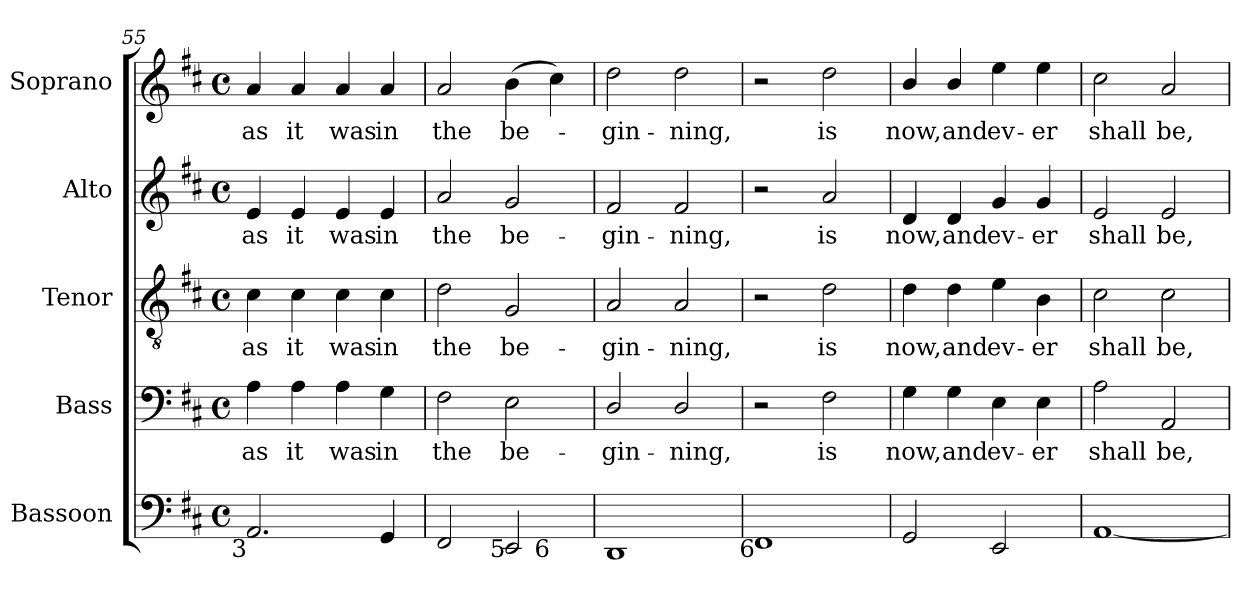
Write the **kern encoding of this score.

**kern	**kern	**text	**kern	**text	**kern	**text	**kern	**text
*part5	*part4	*part4	*part3	*part3	*part2	*part2	*part1	*part1
*staff5	*staff4	*staff4	*staff3	*staff3	*staff2	*staff2	*staff1	*staff1
*I"Bassoon	*I"Bass	*	*I"Tenor	*	*I"Alto	*	*I"Soprano	*
*I'Bsn.	*I'B.	*	*I'T.	*	*I'A.	*	*I'S.	*
!!LO:LB:g=z
*clefF4	*clefF4	*	*clefGv2	*	*clefG2	*	*clefG2	*
*	*	*	*ITrd7c12	*	*	*	*	*
*k[f#c#]	*k[f#c#]	*	*k[f#c#]	*	*k[f#c#]	*	*k[f#c#]	*
*D:	*D:	*	*D:	*	*D:	*	*D:	*
*M4/4	*M4/4	*	*M4/4	*	*M4/4	*	*M4/4	*
*met(c)	*met(c)	*	*met(c)	*	*met(c)	*	*met(c)	*
=55	=55	=55	=55	=55	=55	=55	=55	=55
!	!	!LO:LY:b:color=#000000	!	!	!	!	!	!
!	!	!	!	!LO:LY:b:color=#000000	!	!	!	!
!	!	!	!	!	!	!LO:LY:b:color=#000000	!	!
!LO:TX:b:rj:t=3	!	!	!	!	!	!	!	!
!	!	!	!	!	!	!	!	!LO:LY:b:color=#000000
2.AAi/	4Ai\	as	4C#i\	as	4ei/	as	4ai/	as
!	!	!LO:LY:b:color=#000000	!	!	!	!	!	!
!	!	!	!	!LO:LY:b:color=#000000	!	!	!	!
!	!	!	!	!	!	!LO:LY:b:color=#000000	!	!
!	!	!	!	!	!	!	!	!LO:LY:b:color=#000000
.	4Ai\	it	4C#i\	it	4ei/	it	4ai/	it
!	!	!LO:LY:b:color=#000000	!	!	!	!	!	!
!	!	!	!	!LO:LY:b:color=#000000	!	!	!	!
!	!	!	!	!	!	!LO:LY:b:color=#000000	!	!
!	!	!	!	!	!	!	!	!LO:LY:b:color=#000000
.	4Ai\	was	4C#i\	was	4ei/	was	4ai/	was
!	!	!LO:LY:b:color=#000000	!	!	!	!	!	!
!	!	!	!	!LO:LY:b:color=#000000	!	!	!	!
!	!	!	!	!	!	!LO:LY:b:color=#000000	!	!
!	!	!	!	!	!	!	!	!LO:LY:b:color=#000000
4GGi/	4Gi\	in	4C#i\	in	4ei/	in	4ai/	in
=56	=56	=56	=56	=56	=56	=56	=56	=56
!	!	!LO:LY:b:color=#000000	!	!	!	!	!	!
!	!	!	!	!LO:LY:b:color=#000000	!	!	!	!
!	!	!	!	!	!	!LO:LY:b:color=#000000	!	!
!LO:TX:b:rj:t=6	!	!	!	!	!	!	!	!
!	!	!	!	!	!	!	!	!LO:LY:b:color=#000000
*^	*	*	*	*	*	*	*	*
2FF#i/	2.ryy	2F#i\	the	2Di\	the	2ai/	the	2ai/	the
!	!	!	!LO:LY:b:color=#000000	!	!	!	!	!	!
!	!	!	!	!	!LO:LY:b:color=#000000	!	!	!	!
!	!	!	!	!	!	!	!LO:LY:b:color=#000000	!	!
!LO:TX:b:rj:t=5	!	!	!	!	!	!	!	!	!
!	!	!	!	!	!	!	!	!	!LO:LY:b:color=#000000
2EEi/	.	2Ei\	be-	2GGi/	be-	2gi/	be-	(4bi\	be-
!	!LO:TX:b:rj:t=6	!	!	!	!	!	!	!	!
.	4ryy	.	.	.	.	.	.	4cc#i\)	.
*v	*v	*	*	*	*	*	*	*	*
=57	=57	=57	=57	=57	=57	=57	=57	=57
*^	*	*	*	*	*	*	*	*
!	!	!	!LO:LY:b:color=#000000	!	!	!	!	!	!
*v	*v	*	*	*	*	*	*	*	*
*^	*	*	*	*	*	*	*	*
!	!	!	!	!	!LO:LY:b:color=#000000	!	!	!	!
*v	*v	*	*	*	*	*	*	*	*
*^	*	*	*	*	*	*	*	*
!	!	!	!	!	!	!	!LO:LY:b:color=#000000	!	!
*v	*v	*	*	*	*	*	*	*	*
*^	*	*	*	*	*	*	*	*
!	!	!	!	!	!	!	!	!	!LO:LY:b:color=#000000
*v	*v	*	*	*	*	*	*	*	*
1DDi	2Di/	-gin-	2AAi/	-gin-	2f#i/	-gin-	2ddi\	-gin-
!	!	!LO:LY:b:color=#000000	!	!	!	!	!	!
!	!	!	!	!LO:LY:b:color=#000000	!	!	!	!
!	!	!	!	!	!	!LO:LY:b:color=#000000	!	!
!	!	!	!	!	!	!	!	!LO:LY:b:color=#000000
.	2Di/	-ning,	2AAi/	-ning,	2f#i/	-ning,	2ddi\	-ning,
=58	=58	=58	=58	=58	=58	=58	=58	=58
!LO:TX:b:rj:t=6	!	!	!	!	!	!	!	!
1FF#i	2r	.	2r	.	2r	.	2r	.
!	!	!LO:LY:b:color=#000000	!	!	!	!	!	!
!	!	!	!	!LO:LY:b:color=#000000	!	!	!	!
!	!	!	!	!	!	!LO:LY:b:color=#000000	!	!
!	!	!	!	!	!	!	!	!LO:LY:b:color=#000000
.	2F#i\	is	2Di\	is	2ai/	is	2ddi\	is
=59	=59	=59	=59	=59	=59	=59	=59	=59
!	!	!LO:LY:b:color=#000000	!	!	!	!	!	!
!	!	!	!	!LO:LY:b:color=#000000	!	!	!	!
!	!	!	!	!	!	!LO:LY:b:color=#000000	!	!
!	!	!	!	!	!	!	!	!LO:LY:b:color=#000000
2GGi/	4Gi\	now,	4Di\	now,	4di/	now,	4bi/	now,
!	!	!LO:LY:b:color=#000000	!	!	!	!	!	!
!	!	!	!	!LO:LY:b:color=#000000	!	!	!	!
!	!	!	!	!	!	!LO:LY:b:color=#000000	!	!
!	!	!	!	!	!	!	!	!LO:LY:b:color=#000000
.	4Gi\	and	4Di\	and	4di/	and	4bi/	and
!	!	!LO:LY:b:color=#000000	!	!	!	!	!	!
!	!	!	!	!LO:LY:b:color=#000000	!	!	!	!
!	!	!	!	!	!	!LO:LY:b:color=#000000	!	!
!	!	!	!	!	!	!	!	!LO:LY:b:color=#000000
2EEi/	4Ei\	ev-	4Ei\	ev-	4gi/	ev-	4eei\	ev-
!	!	!LO:LY:b:color=#000000	!	!	!	!	!	!
!	!	!	!	!LO:LY:b:color=#000000	!	!	!	!
!	!	!	!	!	!	!LO:LY:b:color=#000000	!	!
!	!	!	!	!	!	!	!	!LO:LY:b:color=#000000
.	4Ei\	-er	4BBi\	-er	4gi/	-er	4eei\	-er
=60	=60	=60	=60	=60	=60	=60	=60	=60
!	!	!LO:LY:b:color=#000000	!	!	!	!	!	!
!	!	!	!	!LO:LY:b:color=#000000	!	!	!	!
!	!	!	!	!	!	!LO:LY:b:color=#000000	!	!
!	!	!	!	!	!	!	!	!LO:LY:b:color=#000000
[1AAi	2Ai\	shall	2C#i\	shall	2ei/	shall	2cc#i\	shall
!	!	!LO:LY:b:color=#000000	!	!	!	!	!	!
!	!	!	!	!LO:LY:b:color=#000000	!	!	!	!
!	!	!	!	!	!	!LO:LY:b:color=#000000	!	!
!	!	!	!	!	!	!	!	!LO:LY:b:color=#000000
.	2AAi/	be,	2C#i\	be,	2ei/	be,	2ai/	be,
=	=	=	=	=	=	=	=	=
*-	*-	*-	*-	*-	*-	*-	*-	*-
